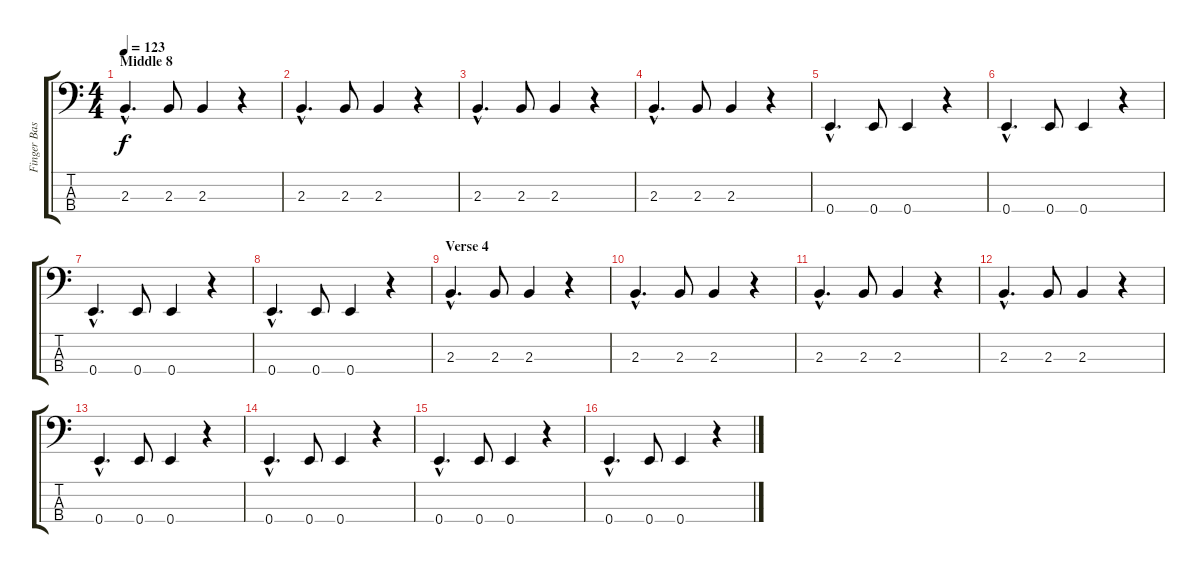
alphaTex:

\track ("Finger Bass Hook" "Finger Bas") {instrument electricbassfinger}
\staff {score tabs}
\tuning (G2 D2 A1 E1) {hide}
\ts (4 4)
\section ("" "Middle 8")
\tempo 123
\clef f4
\ks c
2.3{hac}.4{d dy f} 2.3.8 2.3.4 r.4 |
2.3{hac}.4{d} 2.3.8 2.3.4 r.4 |
2.3{hac}.4{d} 2.3.8 2.3.4 r.4 |
2.3{hac}.4{d} 2.3.8 2.3.4 r.4 |
0.4{hac}.4{d} 0.4.8 0.4.4 r.4 |
0.4{hac}.4{d} 0.4.8 0.4.4 r.4 |
0.4{hac}.4{d} 0.4.8 0.4.4 r.4 |
0.4{hac}.4{d} 0.4.8 0.4.4 r.4 |
\section ("" "Verse 4")
2.3{hac}.4{d} 2.3.8 2.3.4 r.4 |
2.3{hac}.4{d} 2.3.8 2.3.4 r.4 |
2.3{hac}.4{d} 2.3.8 2.3.4 r.4 |
2.3{hac}.4{d} 2.3.8 2.3.4 r.4 |
0.4{hac}.4{d} 0.4.8 0.4.4 r.4 |
0.4{hac}.4{d} 0.4.8 0.4.4 r.4 |
0.4{hac}.4{d} 0.4.8 0.4.4 r.4 |
0.4{hac}.4{d} 0.4.8 0.4.4 r.4
